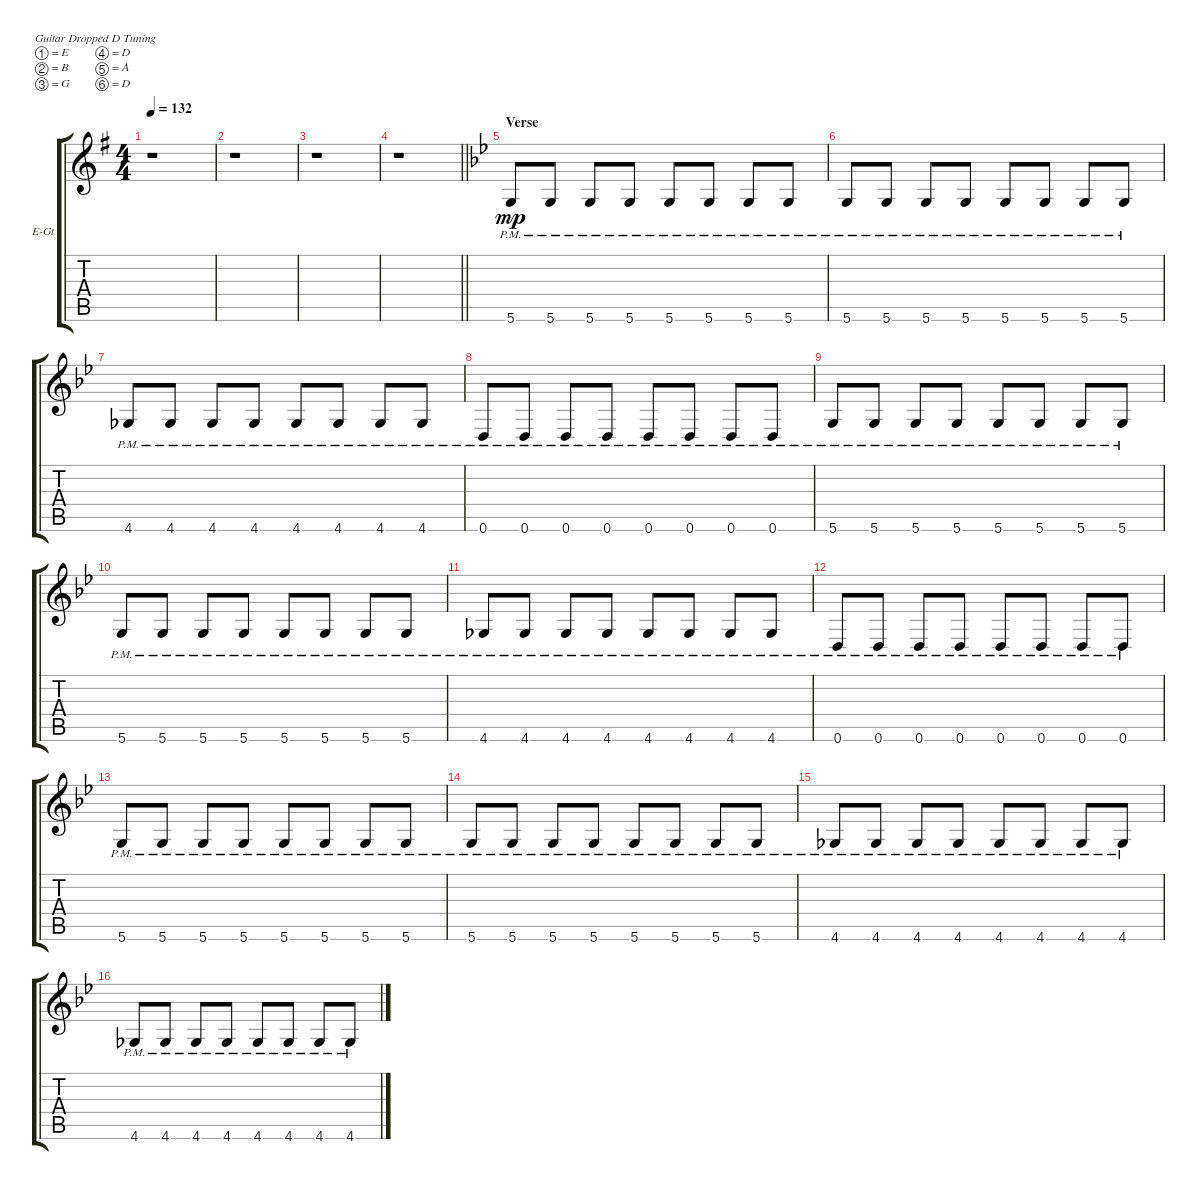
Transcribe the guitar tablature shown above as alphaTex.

\bracketExtendMode groupsimilarinstruments
\firstSystemTrackNameOrientation horizontal
\otherSystemsTrackNameOrientation horizontal
\track ("Guitar 5 (Dropped D)" "E-Gt") {instrument overdrivenguitar}
\staff {score tabs}
\tuning (E4 B3 G3 D3 A2 D2)
\ts (4 4)
\tempo 132
\clef g2
\ks g
r.1{dy mp} |
r.1 |
r.1 |
\barLineRight lightlight
r.1 |
\section ("" "Verse")
\ks bb
5.6{pm}.8 5.6{pm}.8 5.6{pm}.8 5.6{pm}.8 5.6{pm}.8 5.6{pm}.8 5.6{pm}.8 5.6{pm}.8 |
5.6{pm}.8 5.6{pm}.8 5.6{pm}.8 5.6{pm}.8 5.6{pm}.8 5.6{pm}.8 5.6{pm}.8 5.6{pm}.8 |
4.6{pm}.8 4.6{pm}.8 4.6{pm}.8 4.6{pm}.8 4.6{pm}.8 4.6{pm}.8 4.6{pm}.8 4.6{pm}.8 |
0.6{pm}.8 0.6{pm}.8 0.6{pm}.8 0.6{pm}.8 0.6{pm}.8 0.6{pm}.8 0.6{pm}.8 0.6{pm}.8 |
5.6{pm}.8 5.6{pm}.8 5.6{pm}.8 5.6{pm}.8 5.6{pm}.8 5.6{pm}.8 5.6{pm}.8 5.6{pm}.8 |
5.6{pm}.8 5.6{pm}.8 5.6{pm}.8 5.6{pm}.8 5.6{pm}.8 5.6{pm}.8 5.6{pm}.8 5.6{pm}.8 |
4.6{pm}.8 4.6{pm}.8 4.6{pm}.8 4.6{pm}.8 4.6{pm}.8 4.6{pm}.8 4.6{pm}.8 4.6{pm}.8 |
0.6{pm}.8 0.6{pm}.8 0.6{pm}.8 0.6{pm}.8 0.6{pm}.8 0.6{pm}.8 0.6{pm}.8 0.6{pm}.8 |
5.6{pm}.8 5.6{pm}.8 5.6{pm}.8 5.6{pm}.8 5.6{pm}.8 5.6{pm}.8 5.6{pm}.8 5.6{pm}.8 |
5.6{pm}.8 5.6{pm}.8 5.6{pm}.8 5.6{pm}.8 5.6{pm}.8 5.6{pm}.8 5.6{pm}.8 5.6{pm}.8 |
4.6{pm}.8 4.6{pm}.8 4.6{pm}.8 4.6{pm}.8 4.6{pm}.8 4.6{pm}.8 4.6{pm}.8 4.6{pm}.8 |
4.6{pm}.8 4.6{pm}.8 4.6{pm}.8 4.6{pm}.8 4.6{pm}.8 4.6{pm}.8 4.6{pm}.8 4.6{pm}.8
